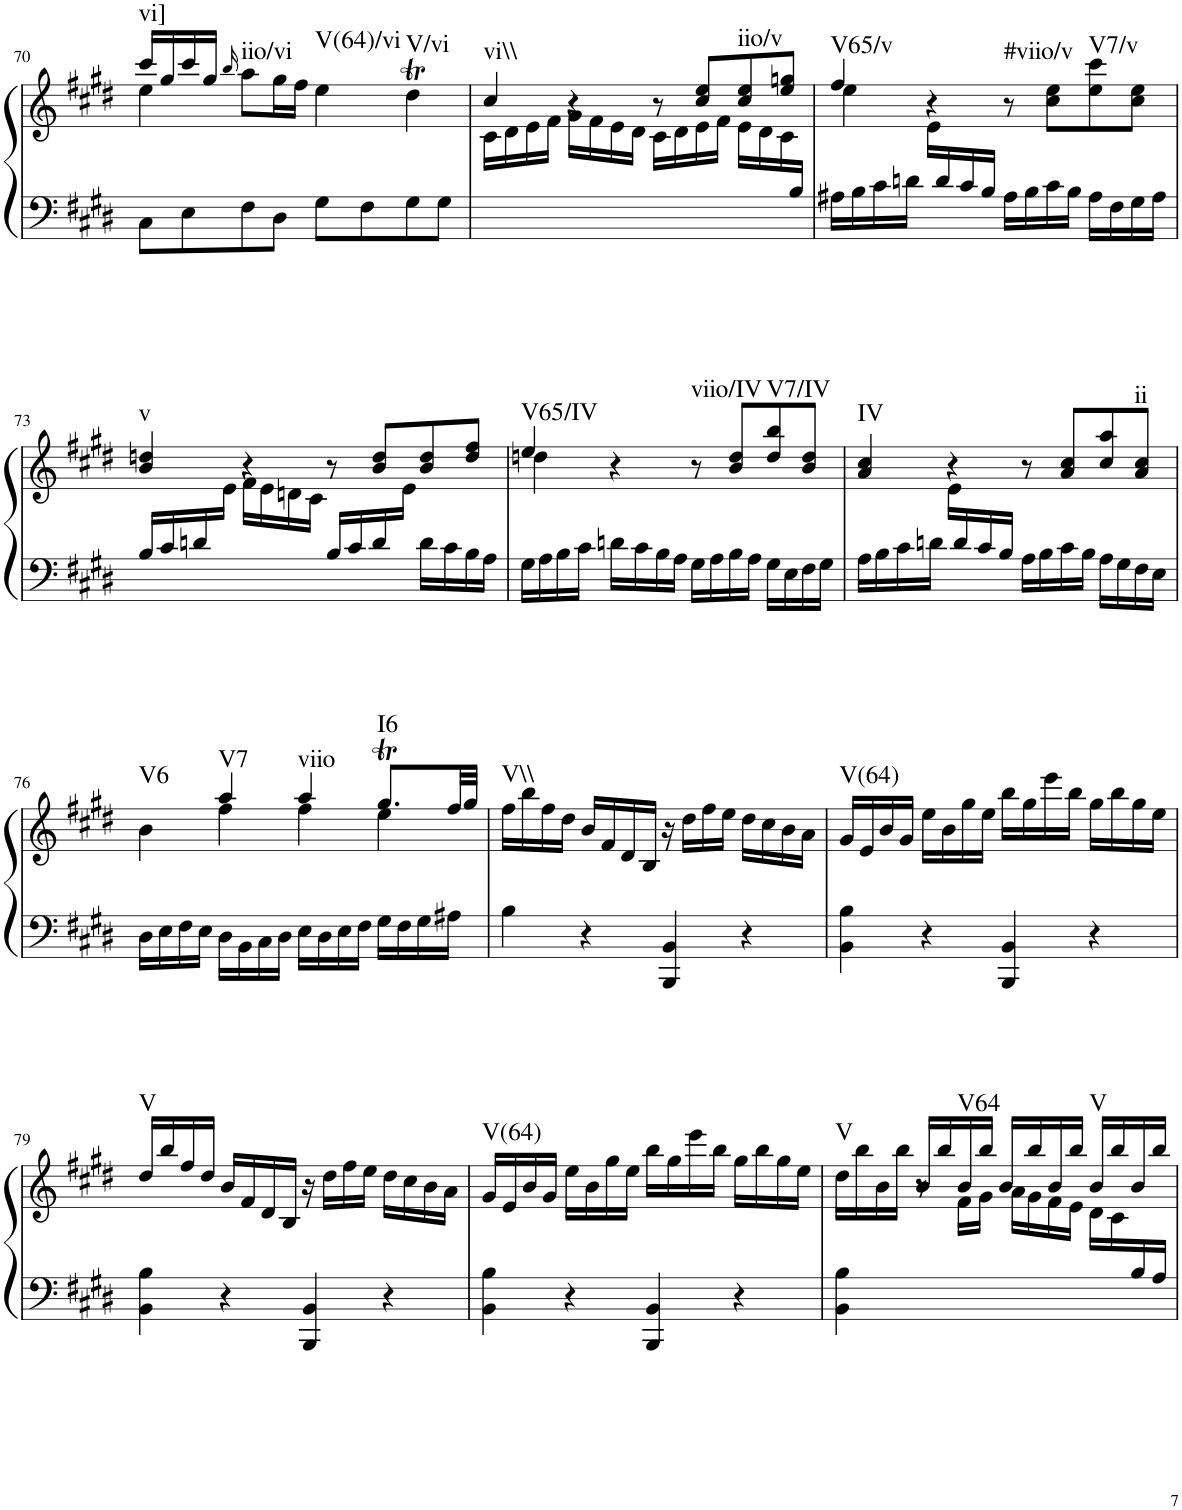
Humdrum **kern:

**kern	**kern	**harte
*part1	*part1	*part1
*staff2	*staff1	*
*I"Piano	*	*
*I'Pno.	*	*
!!LO:PB:g=z
*clefF4	*clefG2	*
*k[f#c#g#d#]	*k[f#c#g#d#]	*
*M4/4	*M4/4	*
*met(c)	*met(c)	*
=70	=70	=70
*	*^	*
!	!	!	!LO:H:kt=vi]
8C#\L	16ccc#/LL	4ee\	N
.	16gg#/	.	.
8E\	16ccc#/	.	.
.	16gg#/JJ	.	.
.	16qbb/	.	.
!	!	!	!LO:H:kt=iio/vi
8F#\	8aa\L	2.ryy	N
8D#\J	16gg#\L	.	.
.	16ff#\JJ	.	.
!	!	!	!LO:H:kt=V(64)/vi
8G#\L	4ee\	.	N
8F#\	.	.	.
!	!	!	!LO:H:kt=V/vi
8G#\	4dd#t\	.	N
8G#\J	.	.	.
=71	=71	=71	=71
!	!	!	!LO:H:kt=vi\\
2...ryy	4cc#/	16c#\LL	N
.	.	16d#\	.
.	.	16e\	.
.	.	16f#\JJ	.
.	4r	16g#\LL	.
.	.	16f#\	.
.	.	16e\	.
.	.	16d#\JJ	.
.	8r	16c#\LL	.
.	.	16d#\	.
.	8cc#/ 8ee/L	16e\	.
.	.	16f#\JJ	.
!	!	!	!LO:H:kt=iio/v
.	8cc#/ 8ee/	16e\LL	N
.	.	16d#\	.
.	8ee/ 8ggn/J	16c#\	.
16B/JJ	.	16ryy	.
=72	=72	=72	=72
*	*	*^	*
!	!	!	!	!LO:H:kt=V65/v
16A#X\LL	4ff#/	4ee\	4ryy	N
16B\	.	.	.	.
16c#\	.	.	.	.
16dn\JJ	.	.	.	.
16ryy	4r	2.ryy	16e\LL	.
16d/	.	.	2ryy	.
16c#/	.	.	.	.
16B/JJ	.	.	.	.
!	!	!	!	!LO:H:kt=#viio/v
16A#\LL	8r	.	.	N
16B\	.	.	.	.
16c#\	8cc#\ 8ee\L	.	.	.
16B\JJ	.	.	.	.
!	!	!	!	!LO:H:kt=V7/v
16A#\LL	8ee\ 8ccc#\	.	.	N
16F#\	.	.	8.ryy	.
16G#\	8cc#\ 8ee\J	.	.	.
16A#\JJ	.	.	.	.
*	*	*v	*v	*
!!LO:LB:g=z
=73	=73	=73	=73
!	!	!	!LO:H:kt=v
16B/LL	4b/ 4ddn/	8.ryy	N
16c#/	.	.	.
16dn/	.	.	.
16ryy	.	16e\JJ	.
.	4r	16f#\LL	.
.	.	16e\	.
.	.	16dn\	.
.	.	16c#\JJ	.
16B/LL	8r	8.ryy	.
16c#/	.	.	.
16d/	8b/ 8dd/L	.	.
16ryy	.	16e\JJ	.
16d\LL	8b/ 8dd/	4ryy	.
16c#\	.	.	.
16B\	8dd/ 8ff#/J	.	.
16A\JJ	.	.	.
=74	=74	=74	=74
!	!	!	!LO:H:kt=V65/IV
16G#\LL	4ee/	4ddn\	N
16A\	.	.	.
16B\	.	.	.
16c#\JJ	.	.	.
16dn\LL	4r	2.ryy	.
16c#\	.	.	.
16B\	.	.	.
16A\JJ	.	.	.
!	!	!	!LO:H:kt=viio/IV
16G#\LL	8r	.	N
16A\	.	.	.
16B\	8b/ 8dd/L	.	.
16A\JJ	.	.	.
!	!	!	!LO:H:kt=V7/IV
16G#\LL	8dd/ 8bb/	.	N
16E\	.	.	.
16F#\	8b/ 8dd/J	.	.
16G#\JJ	.	.	.
=75	=75	=75	=75
!	!	!	!LO:H:kt=IV
16A\LL	4a/ 4cc#/	4ryy	N
16B\	.	.	.
16c#\	.	.	.
16dn\JJ	.	.	.
16ryy	4r	16e\LL	.
16d/	.	2ryy	.
16c#/	.	.	.
16B/JJ	.	.	.
16A\LL	8r	.	.
16B\	.	.	.
16c#\	8a/ 8cc#/L	.	.
16B\JJ	.	.	.
16A\LL	8cc#/ 8aa/	.	.
16G#\	.	8.ryy	.
!	!	!	!LO:H:kt=ii
16F#\	8a/ 8cc#/J	.	N
16E\JJ	.	.	.
!!LO:LB:g=z	!!
=76	=76	=76	=76
!	!	!	!LO:H:kt=V6
16D#\LL	4b\	4ryy	N
16E\	.	.	.
16F#\	.	.	.
16E\JJ	.	.	.
!	!	!	!LO:H:kt=V7
16D#\LL	4aa/	4ff#\	N
16BB\	.	.	.
16C#\	.	.	.
16D#\JJ	.	.	.
!	!	!	!LO:H:kt=viio
16E\LL	4aa/	4ff#\	N
16D#\	.	.	.
16E\	.	.	.
16F#\JJ	.	.	.
!	!	!	!LO:H:kt=I6
16G#\LL	8.gg#t/L	4ee\	N
16F#\	.	.	.
16G#\	.	.	.
16A#X\JJ	32ff#/LL	.	.
.	32gg#/JJJ	.	.
*	*v	*v	*
=77	=77	=77
!	!	!LO:H:kt=V\\
4B\	16ff#\LL	N
.	16bb\	.
.	16ff#\	.
.	16dd#\JJ	.
4r	16b/LL	.
.	16f#/	.
.	16d#/	.
.	16B/JJ	.
4BBB/ 4BB/	16r	.
.	16dd#\LL	.
.	16ff#\	.
.	16ee\JJ	.
4r	16dd#\LL	.
.	16cc#\	.
.	16b\	.
.	16a\JJ	.
=78	=78	=78
!	!	!LO:H:kt=V(64)
4BB\ 4B\	16g#/LL	N
.	16e/	.
.	16b/	.
.	16g#/JJ	.
4r	16ee\LL	.
.	16b\	.
.	16gg#\	.
.	16ee\JJ	.
4BBB/ 4BB/	16bb\LL	.
.	16gg#\	.
.	16eee\	.
.	16bb\JJ	.
4r	16gg#\LL	.
.	16bb\	.
.	16gg#\	.
.	16ee\JJ	.
!!LO:LB:g=z
=79	=79	=79
!	!	!LO:H:kt=V
4BB\ 4B\	16dd#/LL	N
.	16bb/	.
.	16ff#/	.
.	16dd#/JJ	.
4r	16b/LL	.
.	16f#/	.
.	16d#/	.
.	16B/JJ	.
4BBB/ 4BB/	16r	.
.	16dd#\LL	.
.	16ff#\	.
.	16ee\JJ	.
4r	16dd#\LL	.
.	16cc#\	.
.	16b\	.
.	16a\JJ	.
=80	=80	=80
!	!	!LO:H:kt=V(64)
4BB\ 4B\	16g#/LL	N
.	16e/	.
.	16b/	.
.	16g#/JJ	.
4r	16ee\LL	.
.	16b\	.
.	16gg#\	.
.	16ee\JJ	.
4BBB/ 4BB/	16bb\LL	.
.	16gg#\	.
.	16eee\	.
.	16bb\JJ	.
4r	16gg#\LL	.
.	16bb\	.
.	16gg#\	.
.	16ee\JJ	.
=81	=81	=81
*	*^	*
!	!	!	!LO:H:kt=V
4BB\ 4B\	16dd#\LL	4.ryy	N
.	16bb\	.	.
.	16b\	.	.
.	16bb\JJ	.	.
8r	16b/LL	.	.
.	16bb/	.	.
!	!	!	!LO:H:kt=V64
2ryy	16b/	16f#\LL	N
.	16bb/JJ	16g#\JJ	.
.	16b/LL	16a\LL	.
.	16bb/	16g#\	.
.	16b/	16f#\	.
.	16bb/JJ	16e\JJ	.
!	!	!	!LO:H:kt=V
.	16b/LL	16d#\LL	N
.	16bb/	16c#\	.
16B/	16b/	8ryy	.
16A/JJ	16bb/JJ	.	.
*	*v	*v	*
=	=	=
*-	*-	*-
